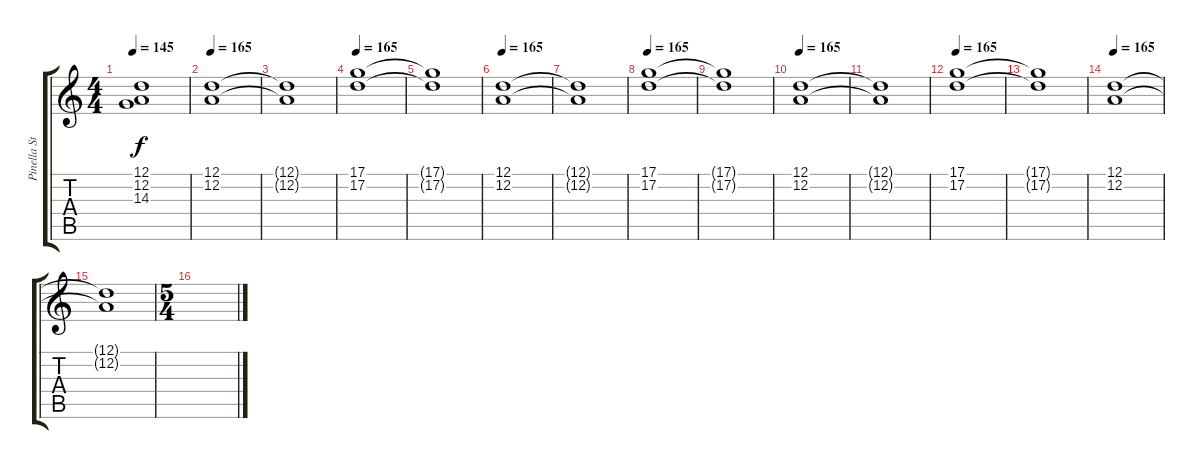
\track ("Pinella Strings" "Pinella St") {instrument tremolostrings}
\staff {score tabs}
\tuning (D4 A3 F3 C3 G2 D2) {hide}
\ts (4 4)
\tempo 145
\clef g2
\ks c
(12.1{t} 12.2{t} 14.3{t}).1{dy f} |
\tempo 165
(12.1 12.2).1 |
(12.1{t} 12.2{t}).1 |
\tempo 165
(17.1 17.2).1 |
(17.1{t} 17.2{t}).1 |
\tempo 165
(12.1 12.2).1 |
(12.1{t} 12.2{t}).1 |
\tempo 165
(17.1 17.2).1 |
(17.1{t} 17.2{t}).1 |
\tempo 165
(12.1 12.2).1 |
(12.1{t} 12.2{t}).1 |
\tempo 165
(17.1 17.2).1 |
(17.1{t} 17.2{t}).1 |
\tempo 165
(12.1 12.2).1 |
(12.1{t} 12.2{t}).1 |
\ts (5 4)
